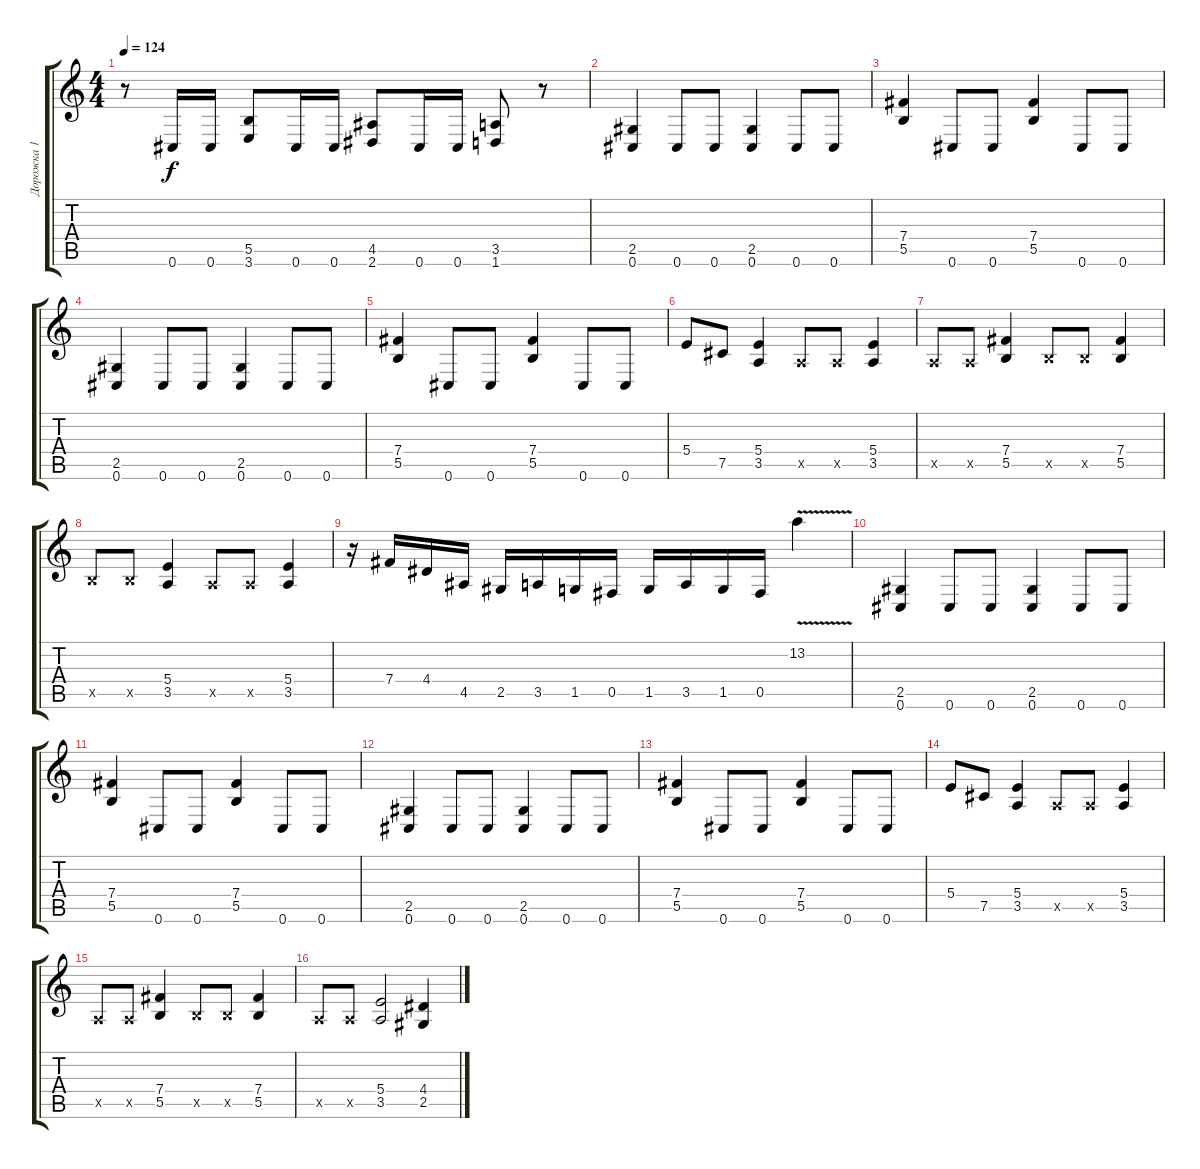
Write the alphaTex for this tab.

\track ("Дорожка 1" "Дорожка 1") {instrument distortionguitar}
\staff {score tabs}
\tuning (Db4 Ab3 E3 B2 Gb2 Db2) {hide}
\ts (4 4)
\tempo 124
\clef g2
\ks c
r.8{dy f} 0.6.16 0.6.16 (5.5 3.6).8 0.6.16 0.6.16 (4.5 2.6).8 0.6.16 0.6.16 (3.5 1.6).8 r.8 |
(2.5 0.6).4 0.6.8 0.6.8 (2.5 0.6).4 0.6.8 0.6.8 |
(7.4 5.5).4 0.6.8 0.6.8 (7.4 5.5).4 0.6.8 0.6.8 |
(2.5 0.6).4 0.6.8 0.6.8 (2.5 0.6).4 0.6.8 0.6.8 |
(7.4 5.5).4 0.6.8 0.6.8 (7.4 5.5).4 0.6.8 0.6.8 |
5.4.8 7.5.8 (5.4 3.5).4 3.5{x}.8 3.5{x}.8 (5.4 3.5).4 |
3.5{x}.8 3.5{x}.8 (7.4 5.5).4 5.5{x}.8 5.5{x}.8 (7.4 5.5).4 |
5.5{x}.8 5.5{x}.8 (5.4 3.5).4 3.5{x}.8 3.5{x}.8 (5.4 3.5).4 |
r.16 7.4.16 4.4.16 4.5.16 2.5.16 3.5.16 1.5.16 0.5.16 1.5.16 3.5.16 1.5.16 0.5.16 13.2{v}.4 |
(2.5 0.6).4 0.6.8 0.6.8 (2.5 0.6).4 0.6.8 0.6.8 |
(7.4 5.5).4 0.6.8 0.6.8 (7.4 5.5).4 0.6.8 0.6.8 |
(2.5 0.6).4 0.6.8 0.6.8 (2.5 0.6).4 0.6.8 0.6.8 |
(7.4 5.5).4 0.6.8 0.6.8 (7.4 5.5).4 0.6.8 0.6.8 |
5.4.8 7.5.8 (5.4 3.5).4 3.5{x}.8 3.5{x}.8 (5.4 3.5).4 |
3.5{x}.8 3.5{x}.8 (7.4 5.5).4 5.5{x}.8 5.5{x}.8 (7.4 5.5).4 |
3.5{x}.8 3.5{x}.8 (5.4 3.5).2 (4.4 2.5).4
